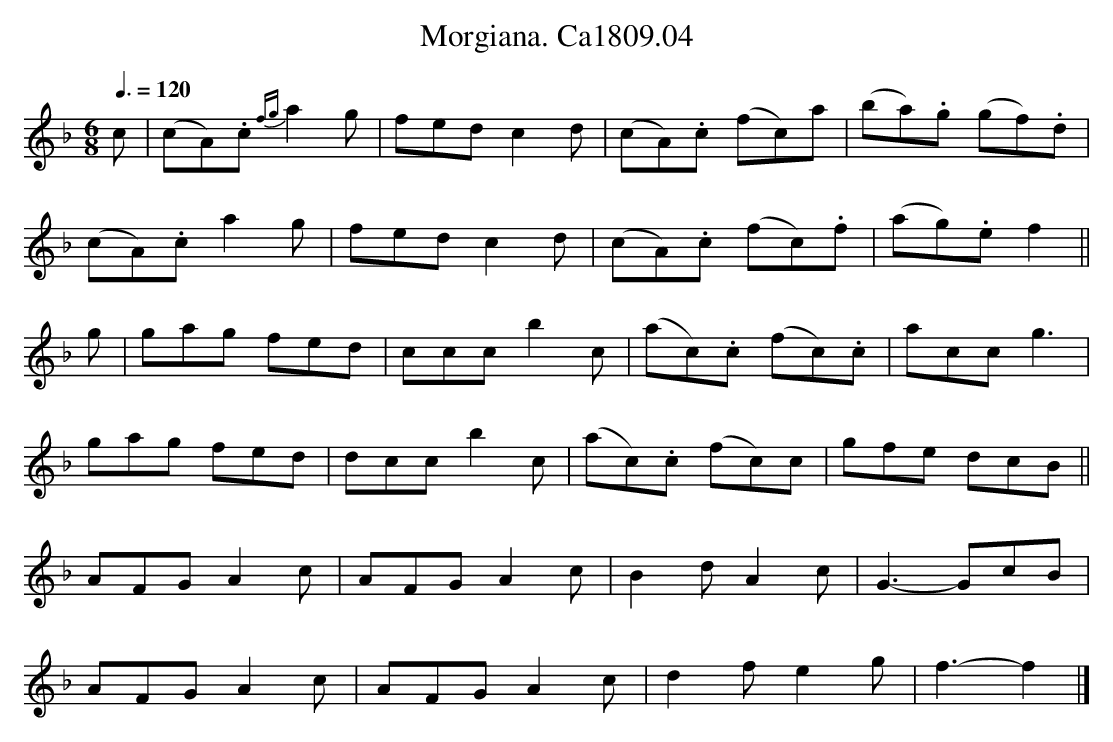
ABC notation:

X:1
T:Morgiana. Ca1809.04
M:6/8
L:1/8
Q:3/8=120
K:F
c|(cA).c {fg}a2 g|fed c2 d|(cA).c (fc)a|(ba).g (gf).d|
(cA).c a2 g|fed c2 d|(cA).c (fc).f|(ag).e f2||
g|gag fed|ccc b2 c|(ac).c (fc).c|acc g3|
gag fed|dcc b2 c|(ac).c (fc)c|gfe dcB||
AFG A2 c|AFG A2 c|B2 d A2 c|G3- GcB|
AFG A2 c|AFG A2 c|d2 f e2 g|f3- f2|]
